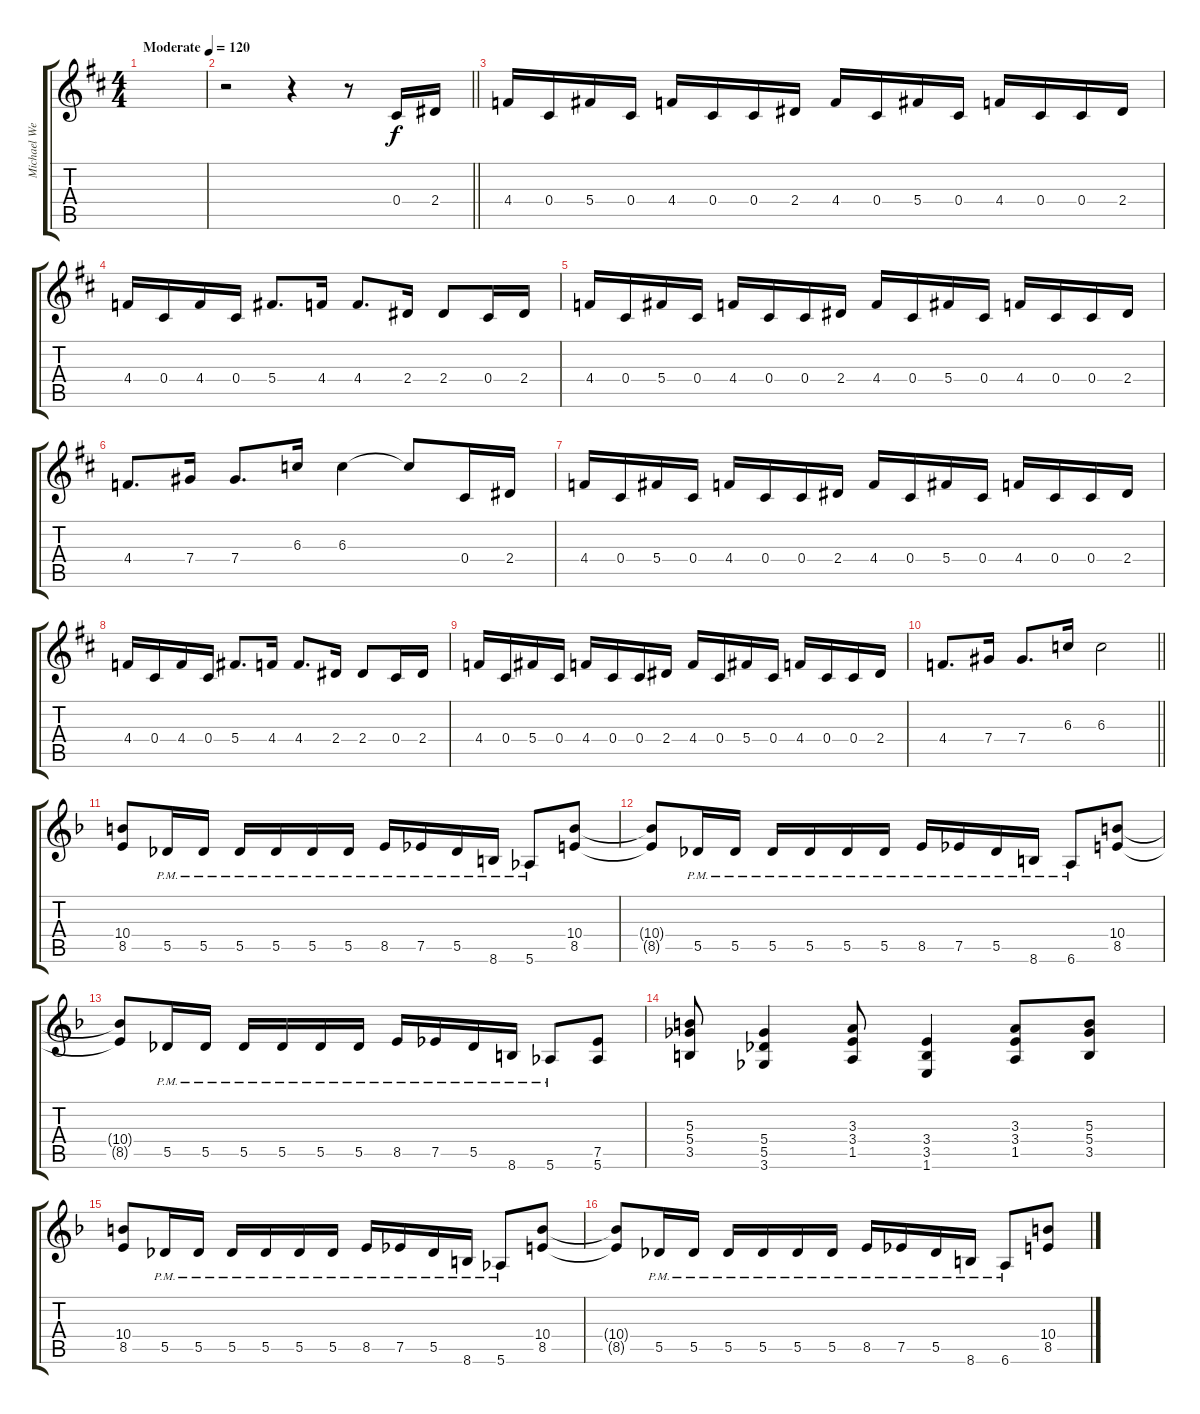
\track ("Michael Weikath" "Michael We") {instrument distortionguitar}
\staff {score tabs}
\tuning (Eb4 Bb3 Gb3 Db3 Ab2 Eb2) {hide}
\ts (4 4)
\tempo (120 "Moderate")
\clef g2
\ks d
|
\barLineRight lightlight
r.2 r.4 r.8 0.4.16 2.4.16 |
4.4.16 0.4.16 5.4.16 0.4.16 4.4.16 0.4.16 0.4.16 2.4.16 4.4.16 0.4.16 5.4.16 0.4.16 4.4.16 0.4.16 0.4.16 2.4.16 |
4.4.16 0.4.16 4.4.16 0.4.16 5.4.8{d} 4.4.16 4.4.8{d} 2.4.16 2.4.8 0.4.16 2.4.16 |
4.4.16 0.4.16 5.4.16 0.4.16 4.4.16 0.4.16 0.4.16 2.4.16 4.4.16 0.4.16 5.4.16 0.4.16 4.4.16 0.4.16 0.4.16 2.4.16 |
4.4.8{d} 7.4.16 7.4.8{d} 6.3.16 6.3.4 6.3{t}.8 0.4.16 2.4.16 |
4.4.16 0.4.16 5.4.16 0.4.16 4.4.16 0.4.16 0.4.16 2.4.16 4.4.16 0.4.16 5.4.16 0.4.16 4.4.16 0.4.16 0.4.16 2.4.16 |
4.4.16 0.4.16 4.4.16 0.4.16 5.4.8{d} 4.4.16 4.4.8{d} 2.4.16 2.4.8 0.4.16 2.4.16 |
4.4.16 0.4.16 5.4.16 0.4.16 4.4.16 0.4.16 0.4.16 2.4.16 4.4.16 0.4.16 5.4.16 0.4.16 4.4.16 0.4.16 0.4.16 2.4.16 |
\barLineRight lightlight
4.4.8{d} 7.4.16 7.4.8{d} 6.3.16 6.3.2 |
\ks dminor
(10.4 8.5).8 5.5{pm}.16 5.5{pm}.16 5.5{pm}.16 5.5{pm}.16 5.5{pm}.16 5.5{pm}.16 8.5{pm}.16 7.5{pm}.16 5.5{pm}.16 8.6{pm}.16 5.6{pm}.8 (10.4 8.5).8 |
(10.4{t} 8.5{t}).8 5.5{pm}.16 5.5{pm}.16 5.5{pm}.16 5.5{pm}.16 5.5{pm}.16 5.5{pm}.16 8.5{pm}.16 7.5{pm}.16 5.5{pm}.16 8.6{pm}.16 6.6{pm}.8 (10.4 8.5).8 |
(10.4{t} 8.5{t}).8 5.5{pm}.16 5.5{pm}.16 5.5{pm}.16 5.5{pm}.16 5.5{pm}.16 5.5{pm}.16 8.5{pm}.16 7.5{pm}.16 5.5{pm}.16 8.6{pm}.16 5.6{pm}.8 (7.5 5.6).8 |
(5.3 5.4 3.5).8 (5.4 5.5 3.6).4 (3.3 3.4 1.5).8 (3.4 3.5 1.6).4 (3.3 3.4 1.5).8 (5.3 5.4 3.5).8 |
(10.4 8.5).8 5.5{pm}.16 5.5{pm}.16 5.5{pm}.16 5.5{pm}.16 5.5{pm}.16 5.5{pm}.16 8.5{pm}.16 7.5{pm}.16 5.5{pm}.16 8.6{pm}.16 5.6{pm}.8 (10.4 8.5).8 |
(10.4{t} 8.5{t}).8 5.5{pm}.16 5.5{pm}.16 5.5{pm}.16 5.5{pm}.16 5.5{pm}.16 5.5{pm}.16 8.5{pm}.16 7.5{pm}.16 5.5{pm}.16 8.6{pm}.16 6.6{pm}.8 (10.4 8.5).8
